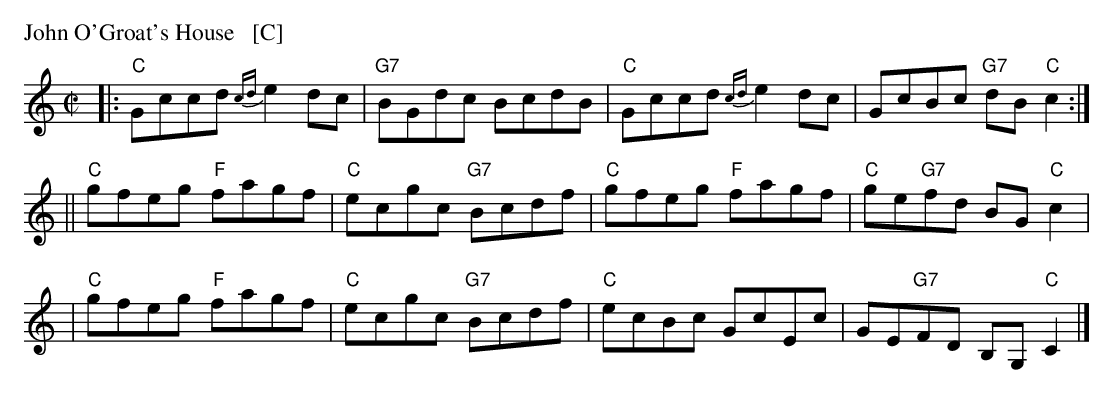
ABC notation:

X:1
P: John O'Groat's House   [C]
M: C|
L: 1/8
K: C
|: "C"Gccd {cd}e2dc | "G7"BGdc BcdB | "C"Gccd {cd}e2dc | GcBc "G7"dB"C"c2 :|
|| "C"gfeg "F"fagf | "C"ecgc "G7"Bcdf | "C"gfeg "F"fagf | "C"ge"G7"fd BG"C"c2 |
|  "C"gfeg "F"fagf | "C"ecgc "G7"Bcdf | "C"ecBc GcEc | GE"G7"FD B,G,"C"C2 |]%[a2G,2]
